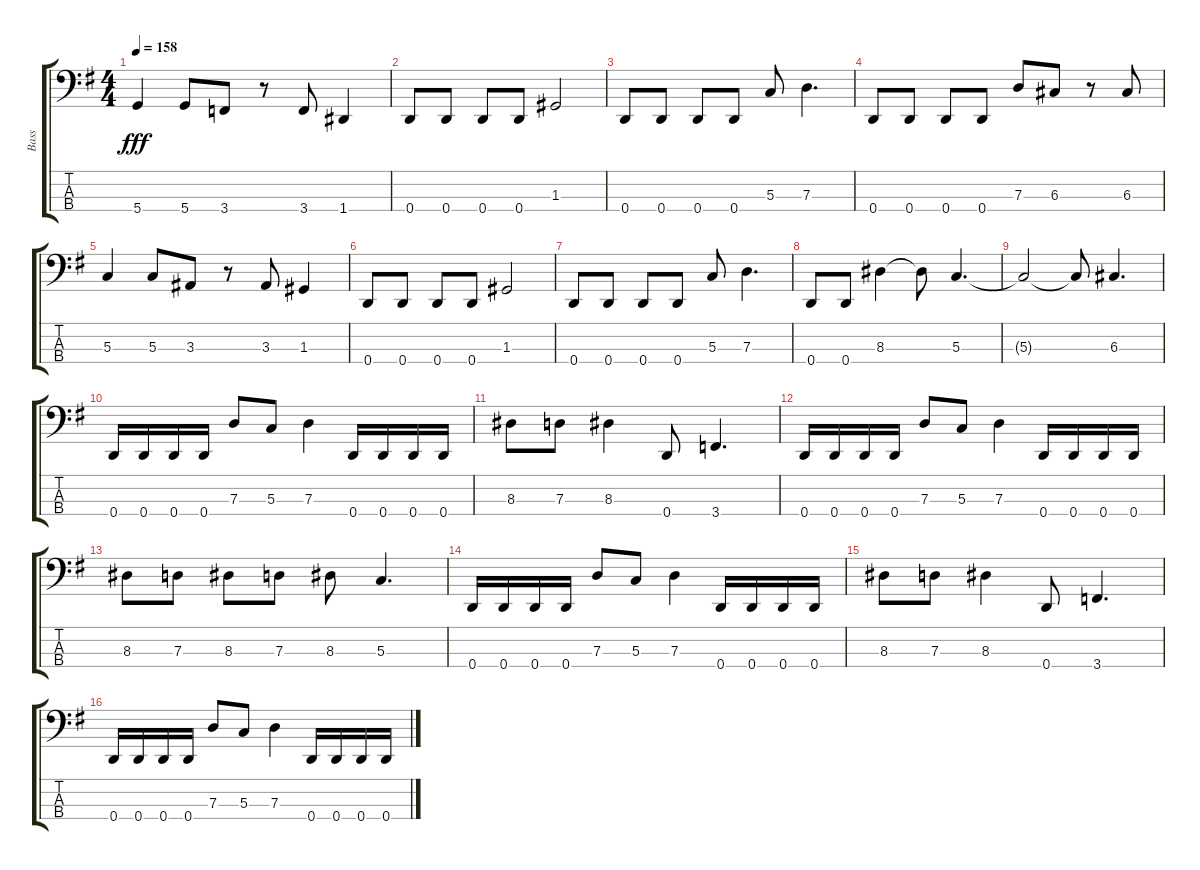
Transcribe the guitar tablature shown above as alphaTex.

\track ("Bass" "Bass") {instrument electricbasspick}
\staff {score tabs}
\tuning (F2 C2 G1 D1) {hide}
\ts (4 4)
\tempo 158
\clef f4
\ks g
5.4.4{dy fff} 5.4.8 3.4.8 r.8 3.4.8 1.4.4 |
0.4.8 0.4.8 0.4.8 0.4.8 1.3.2 |
0.4.8 0.4.8 0.4.8 0.4.8 5.3.8 7.3.4{d} |
0.4.8 0.4.8 0.4.8 0.4.8 7.3.8 6.3.8 r.8 6.3.8 |
5.3.4 5.3.8 3.3.8 r.8 3.3.8 1.3.4 |
0.4.8 0.4.8 0.4.8 0.4.8 1.3.2 |
0.4.8 0.4.8 0.4.8 0.4.8 5.3.8 7.3.4{d} |
0.4.8 0.4.8 8.3.4 8.3{t}.8 5.3.4{d} |
5.3{t}.2 5.3{t}.8 6.3.4{d} |
0.4.16 0.4.16 0.4.16 0.4.16 7.3.8 5.3.8 7.3.4 0.4.16 0.4.16 0.4.16 0.4.16 |
8.3.8 7.3.8 8.3.4 0.4.8 3.4.4{d} |
0.4.16 0.4.16 0.4.16 0.4.16 7.3.8 5.3.8 7.3.4 0.4.16 0.4.16 0.4.16 0.4.16 |
8.3.8 7.3.8 8.3.8 7.3.8 8.3.8 5.3.4{d} |
0.4.16 0.4.16 0.4.16 0.4.16 7.3.8 5.3.8 7.3.4 0.4.16 0.4.16 0.4.16 0.4.16 |
8.3.8 7.3.8 8.3.4 0.4.8 3.4.4{d} |
0.4.16 0.4.16 0.4.16 0.4.16 7.3.8 5.3.8 7.3.4 0.4.16 0.4.16 0.4.16 0.4.16
